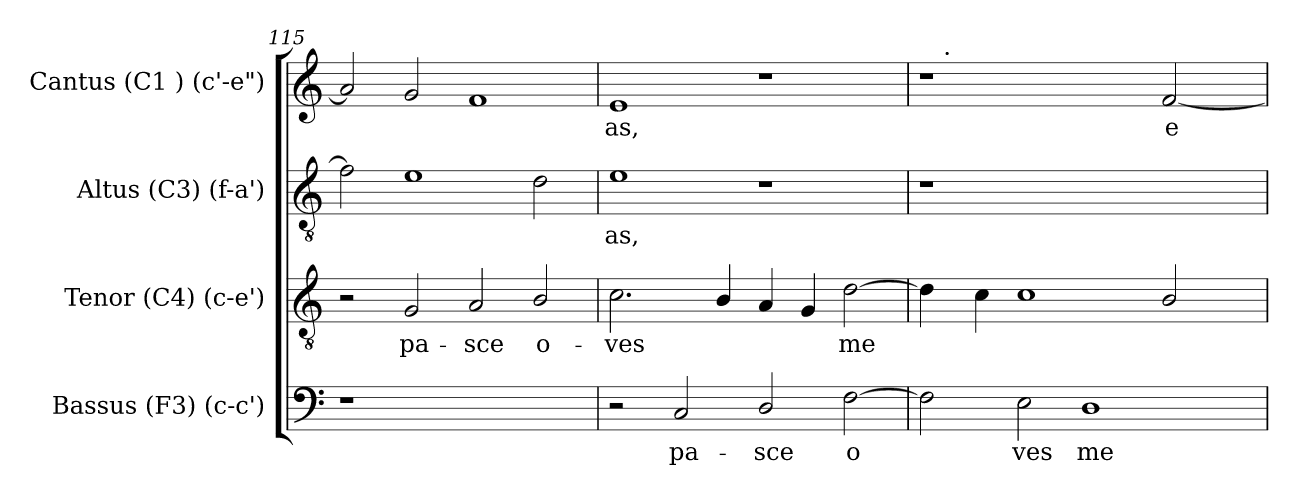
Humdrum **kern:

**kern	**text	**kern	**text	**kern	**text	**kern	**text
*part4	*part4	*part3	*part3	*part2	*part2	*part1	*part1
*staff4	*staff4	*staff3	*staff3	*staff2	*staff2	*staff1	*staff1
*I"Bassus (F3)  (c-c')	*	*I"Tenor (C4)  (c-e')	*	*I"Altus (C3)  (f-a')	*	*I"Cantus (C1 )  (c'-e")	*
*clefF4	*	*clefGv2	*	*clefGv2	*	*clefG2	*
*k[]	*	*k[]	*	*k[]	*	*k[]	*
*C:	*	*C:	*	*C:	*	*C:	*
=115	=115	=115	=115	=115	=115	=115	=115
!	!	!	!	!	!LO:LY:b:cj	!	!LO:LY:b:cj
1r	.	2r	.	2f\]	--	2a/]	--
!	!	!	!LO:LY:b:cj	!	!LO:LY:b:cj	!	!LO:LY:b:cj
.	.	2G/	pa-	1e	--	2g/	--
!	!	!	!LO:LY:b:cj	!	!	!	!LO:LY:b:cj
1ryy	.	2A/	-sce	.	.	1f	--
!	!	!	!LO:LY:b:cj	!	!LO:LY:b:cj	!	!
.	.	2B/	o-	2d\	--	.	.
=116	=116	=116	=116	=116	=116	=116	=116
!	!	!	!LO:LY:b:cj	!	!LO:LY:b:cj	!	!LO:LY:b:cj
2r	.	2.c\	-ves	1e	-as,	1e	-as,
!	!LO:LY:b:cj	!	!	!	!	!	!
2C/	pa-	.	.	.	.	.	.
!	!	!	!LO:LY:b:cj	!	!	!	!
.	.	4B/	.	.	.	.	.
!	!LO:LY:b:cj	!	!LO:LY:b:cj	!	!	!	!
2D/	-sce	4A/	.	1r	.	1r	.
!	!	!	!LO:LY:b:cj	!	!	!	!
.	.	4G/	.	.	.	.	.
!	!LO:LY:b:cj	!	!LO:LY:b:cj	!	!	!	!
[<2F\	o-	[<2d\	me-	.	.	.	.
!!LO:LB:g=z
=117	=117	=117	=117	=117	=117	=117	=117
!	!LO:LY:b:cj	!	!LO:LY:b:cj	!	!	!	!
*	*	*	*	*	*	*^	*
2F\]	--	4d\]	--	1r	.	1r	16.ryy	.
!	!	!	!	!	!	!	!LO:TX:a:t=.	!
.	.	.	.	.	.	.	1ryy	.
!	!	!	!LO:LY:b:cj	!	!	!	!	!
.	.	4c\	--	.	.	.	.	.
!	!LO:LY:b:cj	!	!LO:LY:b:cj	!	!	!	!	!
2E\	-ves	1c	--	.	.	.	.	.
!	!LO:LY:b:cj	!	!	!	!	!	!	!
1D	me-	.	.	1ryy	.	2ryy	.	.
.	.	.	.	.	.	.	2ryy	.
!	!	!	!LO:LY:b:cj	!	!	!	!	!LO:LY:b:cj
.	.	2B/	--	.	.	[<2f/	.	e-
.	.	.	.	.	.	.	4ryy	.
.	.	.	.	.	.	.	8ryy	.
.	.	.	.	.	.	.	32ryy	.
*	*	*	*	*	*	*v	*v	*
=	=	=	=	=	=	=	=
*-	*-	*-	*-	*-	*-	*-	*-
